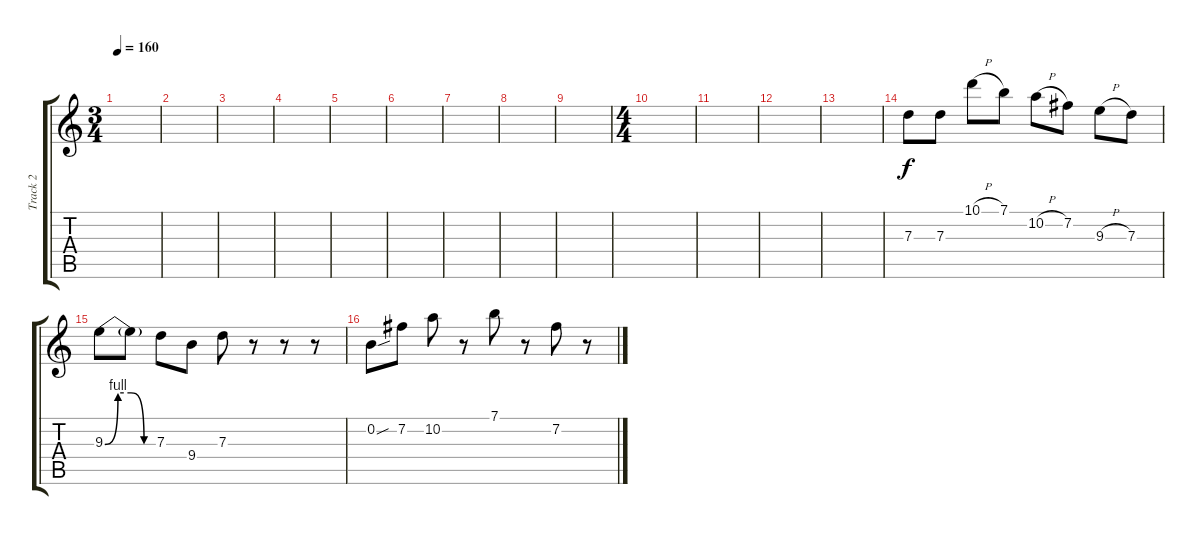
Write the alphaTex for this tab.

\track ("Track 2" "Track 2") {instrument distortionguitar}
\staff {score tabs}
\tuning (E4 B3 G3 D3 A2 D2) {hide}
\ts (3 4)
\tempo 160
\clef g2
\ks c
|
|
|
|
|
|
|
|
|
\ts (4 4)
|
|
|
|
7.3.8 7.3.8 10.1{h}.8 7.1.8 10.2{h}.8 7.2.8 9.3{h}.8 7.3.8 |
9.3{be (custom 0 0 15 4 30 4 45 0 60 0)}.8 9.3{t}.8 7.3.8 9.4.8 7.3.8 r.8 r.8 r.8 |
0.2{sou}.8 7.2.8 10.2.8 r.8 7.1.8 r.8 7.2.8 r.8
